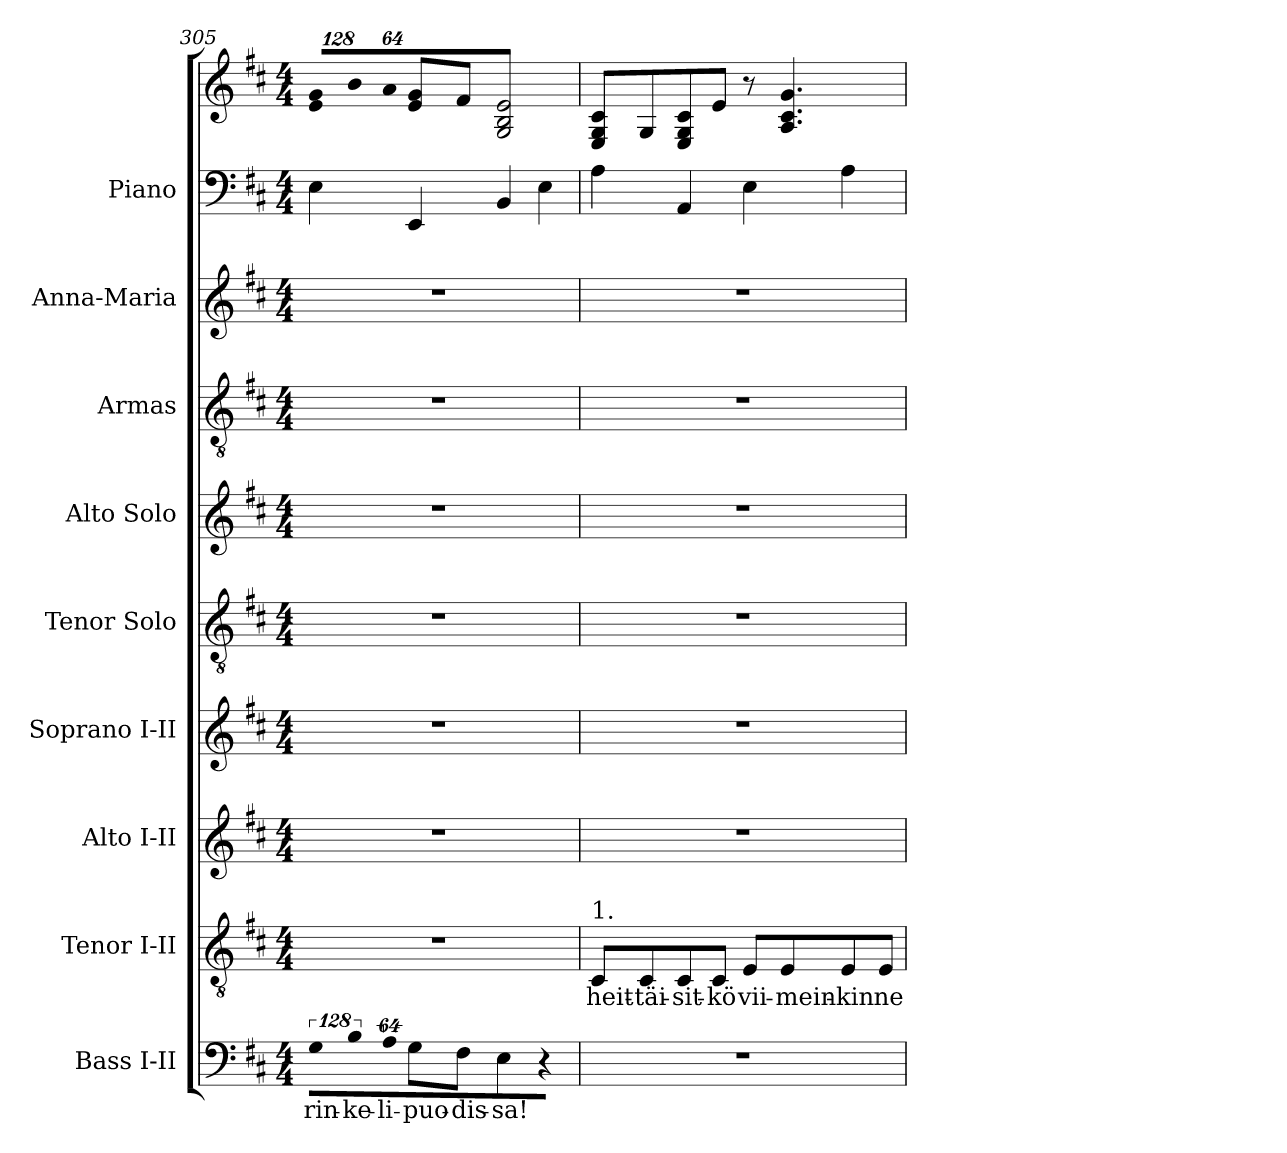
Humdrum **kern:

**kern	**text	**kern	**text	**kern	**kern	**kern	**kern	**kern	**kern	**kern	**kern
*part9	*part9	*part8	*part8	*part7	*part6	*part5	*part4	*part3	*part2	*part1	*part1
*staff10	*staff10	*staff9	*staff9	*staff8	*staff7	*staff6	*staff5	*staff4	*staff3	*staff2	*staff1
*I"Bass I-II	*	*I"Tenor I-II	*	*I"Alto I-II	*I"Soprano I-II	*I"Tenor Solo	*I"Alto Solo	*I"Armas	*I"Anna-Maria	*I"Piano	*
*I'B.	*	*I'T.	*	*I'A.	*I'S.	*I'T. Solo	*I'A. Solo	*I'Armas	*I'A-M	*I'Pno.	*
*clefF4	*	*clefGv2	*	*clefG2	*clefG2	*clefGv2	*clefG2	*clefGv2	*clefG2	*clefF4	*clefG2
*	*	*ITrd7c12	*	*	*	*ITrd7c12	*	*ITrd7c12	*	*	*
*k[f#c#]	*	*k[f#c#]	*	*k[f#c#]	*k[f#c#]	*k[f#c#]	*k[f#c#]	*k[f#c#]	*k[f#c#]	*k[f#c#]	*k[f#c#]
*D:	*	*D:	*	*D:	*D:	*D:	*D:	*D:	*D:	*D:	*D:
*M4/4	*	*M4/4	*	*M4/4	*M4/4	*M4/4	*M4/4	*M4/4	*M4/4	*M4/4	*M4/4
=305	=305	=305	=305	=305	=305	=305	=305	=305	=305	=305	=305
!LO:N:vis=8	!	!	!	!	!	!	!	!	!	!	!
!	!LO:LY:b:color=#000000	!	!	!	!	!	!	!	!	!	!
*	*	*	*	*	*	*	*	*	*	*	*Xbrackettup
!	!	!	!	!	!	!	!	!	!	!	!LO:N:vis=8
1024%85Gi\L	rin-	1r	.	1r	1r	1r	1r	1r	1r	4Ei\	1024%85ei/ 1024%85giL
!LO:N:vis=8	!	!	!	!	!	!	!	!	!	!	!
!	!LO:LY:b:color=#000000	!	!	!	!	!	!	!	!	!	!LO:N:vis=8
1024%85Bi\	-ke-	.	.	.	.	.	.	.	.	.	1024%85bi/
!LO:N:vis=8	!	!	!	!	!	!	!	!	!	!	!
!	!LO:LY:b:color=#000000	!	!	!	!	!	!	!	!	!	!LO:N:vis=8
512%43Ai\J	-li-	.	.	.	.	.	.	.	.	.	512%43ai/J
!	!LO:LY:b:color=#000000	!	!	!	!	!	!	!	!	!	!
8Gi\L	-puo-	.	.	.	.	.	.	.	.	4EEi/	8ei/ 8giL
!	!LO:LY:b:color=#000000	!	!	!	!	!	!	!	!	!	!
8F#i\J	-dis-	.	.	.	.	.	.	.	.	.	8f#i/J
!	!LO:LY:b:color=#000000	!	!	!	!	!	!	!	!	!	!
4Ei\	-sa!	.	.	.	.	.	.	.	.	4BBi/	2Gi/ 2Bi 2ei
4r	.	.	.	.	.	.	.	.	.	4Ei\	.
=306	=306	=306	=306	=306	=306	=306	=306	=306	=306	=306	=306
!	!	!LO:TX:a:t=1.	!	!	!	!	!	!	!	!	!
!	!	!	!LO:LY:b:color=#000000	!	!	!	!	!	!	!	!
1r	.	8CC#i/L	heit-	1r	1r	1r	1r	1r	1r	4Ai\	8Ei/ 8Gi 8c#iL
!	!	!	!LO:LY:b:color=#000000	!	!	!	!	!	!	!	!
.	.	8CC#i/	-täi-	.	.	.	.	.	.	.	8Gi/
!	!	!	!LO:LY:b:color=#000000	!	!	!	!	!	!	!	!
.	.	8CC#i/	-sit-	.	.	.	.	.	.	4AAi/	8Ei/ 8Gi 8c#i
!	!	!	!LO:LY:b:color=#000000	!	!	!	!	!	!	!	!
.	.	8CC#i/J	-kö	.	.	.	.	.	.	.	8ei/J
!	!	!	!LO:LY:b:color=#000000	!	!	!	!	!	!	!	!
.	.	8EEi/L	vii-	.	.	.	.	.	.	4Ei\	8r
!	!	!	!LO:LY:b:color=#000000	!	!	!	!	!	!	!	!
.	.	8EEi/	-mein-	.	.	.	.	.	.	.	4.Ai/ 4.c#i 4.gi
!	!	!	!LO:LY:b:color=#000000	!	!	!	!	!	!	!	!
.	.	8EEi/	-kin	.	.	.	.	.	.	4Ai\	.
!	!	!	!LO:LY:b:color=#000000	!	!	!	!	!	!	!	!
.	.	8EEi/J	ne	.	.	.	.	.	.	.	.
=	=	=	=	=	=	=	=	=	=	=	=
*-	*-	*-	*-	*-	*-	*-	*-	*-	*-	*-	*-
